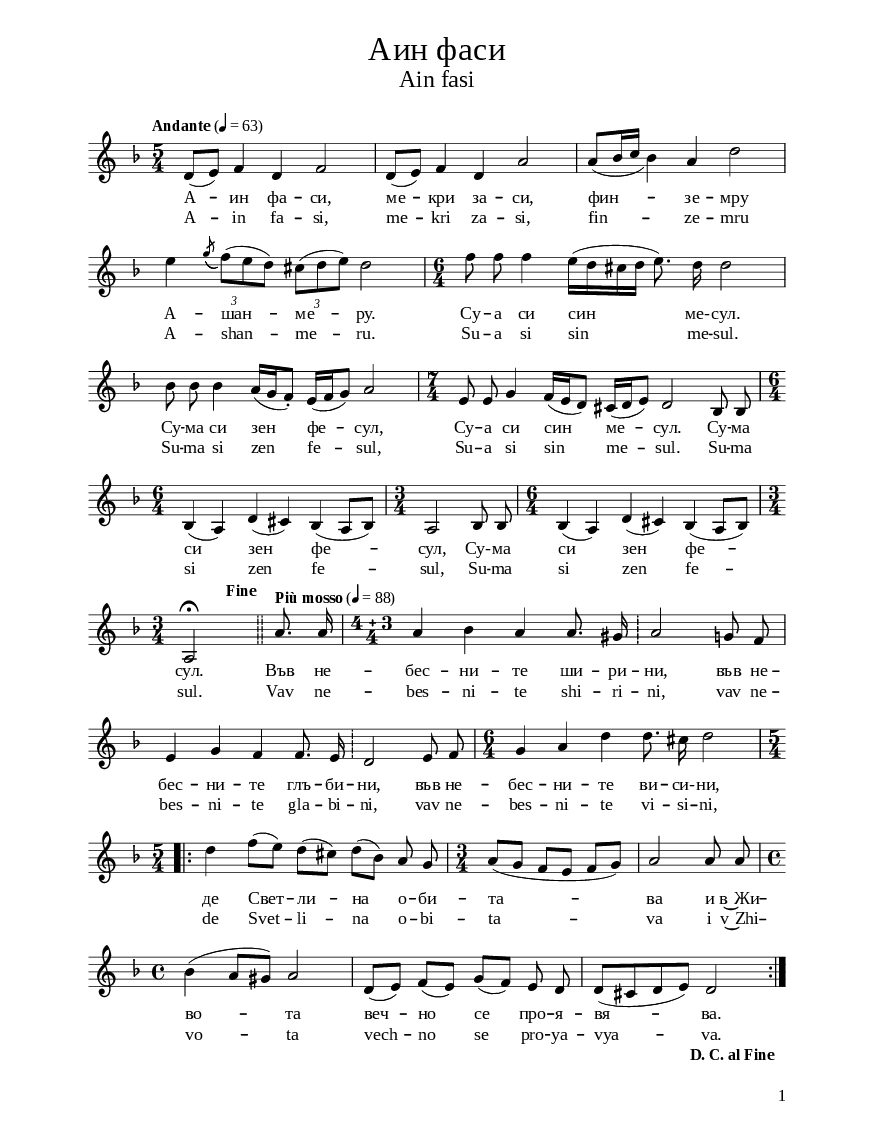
\version "2.24.1"

% include paper part and global functions
\include "include/globals.ily"

\bookpart {
  \label #'ref135
  \tocItem \markup "Аин фаси – Ain fasi"
  \include "include/bookpart-paper.ily"
  \score {
    \include "include/score-layout.ily"

    \new Voice \relative c' {
      \clef treble
      \key d \minor

      \time 5/4
      \tempoFunc "Andante" 4 "63"
      \autoBeamOff
      d8 ( [ e8 ) ]
      f4  d4  f2 | % 2
      d8 ( [  e8 ) ]  f4  d4  a'2
      | % 3
      \stemUp \slurDown a8 ( [ bes16 c16 ] \stemNeutral \slurNeutral bes4
      )  a4 d2 \break | % 4
      e4
      \times 2/3  {
        \once \omit TupletBracket
        \acciaccatura {  g8*3/2 ( } f8 ) ( [
        e8 d8 ) ]
      }

      \times 2/3  {
        cis8 ( [ d8 e8 ) ]
      }
      d2 | % 5
      \time 6/4  | % 5
      f8  f8  f4 e16 ( [
      d16 cis16 d16 ] e8.
      )  d16 d2 \break | % 6
      bes8  bes8  bes4  a16 ( [
      g16  f8 ) -. ]  e16 ( [  f16
      g8 ) ]  a2 | % 7
      \time 7/4  | % 7
      e8  e8   g4  f16 ( [  e16
      d8 ) ]  cis16 ( [  d16  e8 ) ]
      d2  bes8  bes8  \break | % 8
      \time 6/4  | % 8
      bes4 (  a4 )  d4 (  cis4 )
      bes4 (  a8 [  bes8 ) ] | % 9
      \time 3/4  | % 9
      a2  bes8   bes8  |
      \time 6/4  |
      bes4 (  a4 )  d4 (  cis4 )
      bes4 (  a8 [  bes8 ) ] \break | % 11
      \time 3/4  | % 11
      \tempo "                   Fine" a2 ^\fermata \bar "!!"
      \tempoFunc "Più mosso" 4 "88" a'8. a16 | % 12
      \compoundMeter #'((4 3 4 ))  | % 12
      a4 bes4  a4  a8.   gis16 \bar "!"
      a2  g8  f8 | \break % 13
      e4  g4  f4  f8. e16 % 14
      \bar "!" d2  e8 f8 | % 15
      \time 6/4 % 15
      g4  a4 d4 d8.
      cis16
      d2 |  \repeat volta 2 {
        \time 5/4  | % 16
        d4 f8 ( [ e8 ) ]
        d8 ( [ cis8 ) ] d8 [(bes8)] a8 g8 | % 17
        \time 3/4  | % 17
        a8 ( [  g8 ]  f8 [  e8 ]
        f8 [  g8 ) ] | % 18
        a2  a8 a8 \break | % 19

        \time 4/4  | % 19
        bes4 (  a8 [  gis8 ) ]  a2 |
        d,8 ( [  e8 ) ]  f8 ( [  e8 ) ]
        g8 [( f8 )]  e8  d8 | % 21
        d8 ( [  cis8  d8  e8 ) ]
        d2
      }

    }


    \addlyrics {
      A -- ин фа -- си, ме -- кри за --
      си, фин --   зе -- мру А -- шан
      --    ме --  ру. Су
      -- а си син     "ме-" --
      сул. Су -- ма си зен   фе
      --  сул, Су -- а си син
      ме --  сул. Су -- ма си
      зен  фе --  сул, "Су-" --
      ма си  зен  фе  --
      сул. Във не -- бес -- ни -- те ши --
      ри -- ни, във не -- бес -- ни -- те
      глъ -- би -- ни, във не -- бес -- ни
      -- те ви -- "си-" -- ни, де Свет --
      ли -- на  о -- би -- та --
      ва и в~Жи -- во
      --  та веч -- но  се
      про -- я -- вя --   ва.
    }
    \addlyrics {
      A -- in fa -- si, me -- kri za --
      si, fin --   ze -- mru A -- shan
      --    me --  ru. Su
      -- a si sin     me --
      sul. Su -- ma si zen   fe
      --  sul, Su -- a si sin
      me --  sul. Su -- ma si
      zen  fe --  sul, Su --
      ma si  zen  fe  --
      sul. Vav ne -- bes -- ni -- te shi --
      ri -- ni, vav ne -- bes -- ni -- te
      gla -- bi -- ni, vav ne -- bes -- ni
      -- te vi -- si -- ni, de Svet --
      li -- na  o -- bi -- ta --
      va i v~Zhi -- vo
      --  ta vech -- no  se
      pro -- ya -- vya --   va.}

      \header {
        title = \titleFunc "Аин фаси" "Ain fasi"
      }

      \midi{}

    } % score

     \markup \dc-two "D. C. al Fine"""

    \pageBreak
  

    % include foreign translation(s) of the song
    \version "2.20.0"

\markup \fill-line { \fontsize #6 "Ain fasi" }
\markup \null
\markup \null
\markup \fontsize #+2.5 {
  \hspace #10
  \override #'(baseline-skip . 2)

  \column {
    \line { " " }

 \line { " "Ain fasi, mekri sasi,}

 \line { " "fin semru, Aschan meru.}

 \line { " "Sua si sin mesul.}

 \line { " "Suma si sen fesul,}

 \line { " "Sua si sin mesul.}

 \line { " "Suma si sen fesul,}

 \line { " "Suma si sen fesul.}

 \line { " "}
 \line { " "In den himmlischen Weiten,}

 \line { " "in den himmlischen Tiefen,}

 \line { " "in den himmlischen Höhen,}

 \line { " "dort, wo das Licht wohnt}

 \line { " "und sich immerdar im Leben äußert. }


  }
}


  } % bookpart
